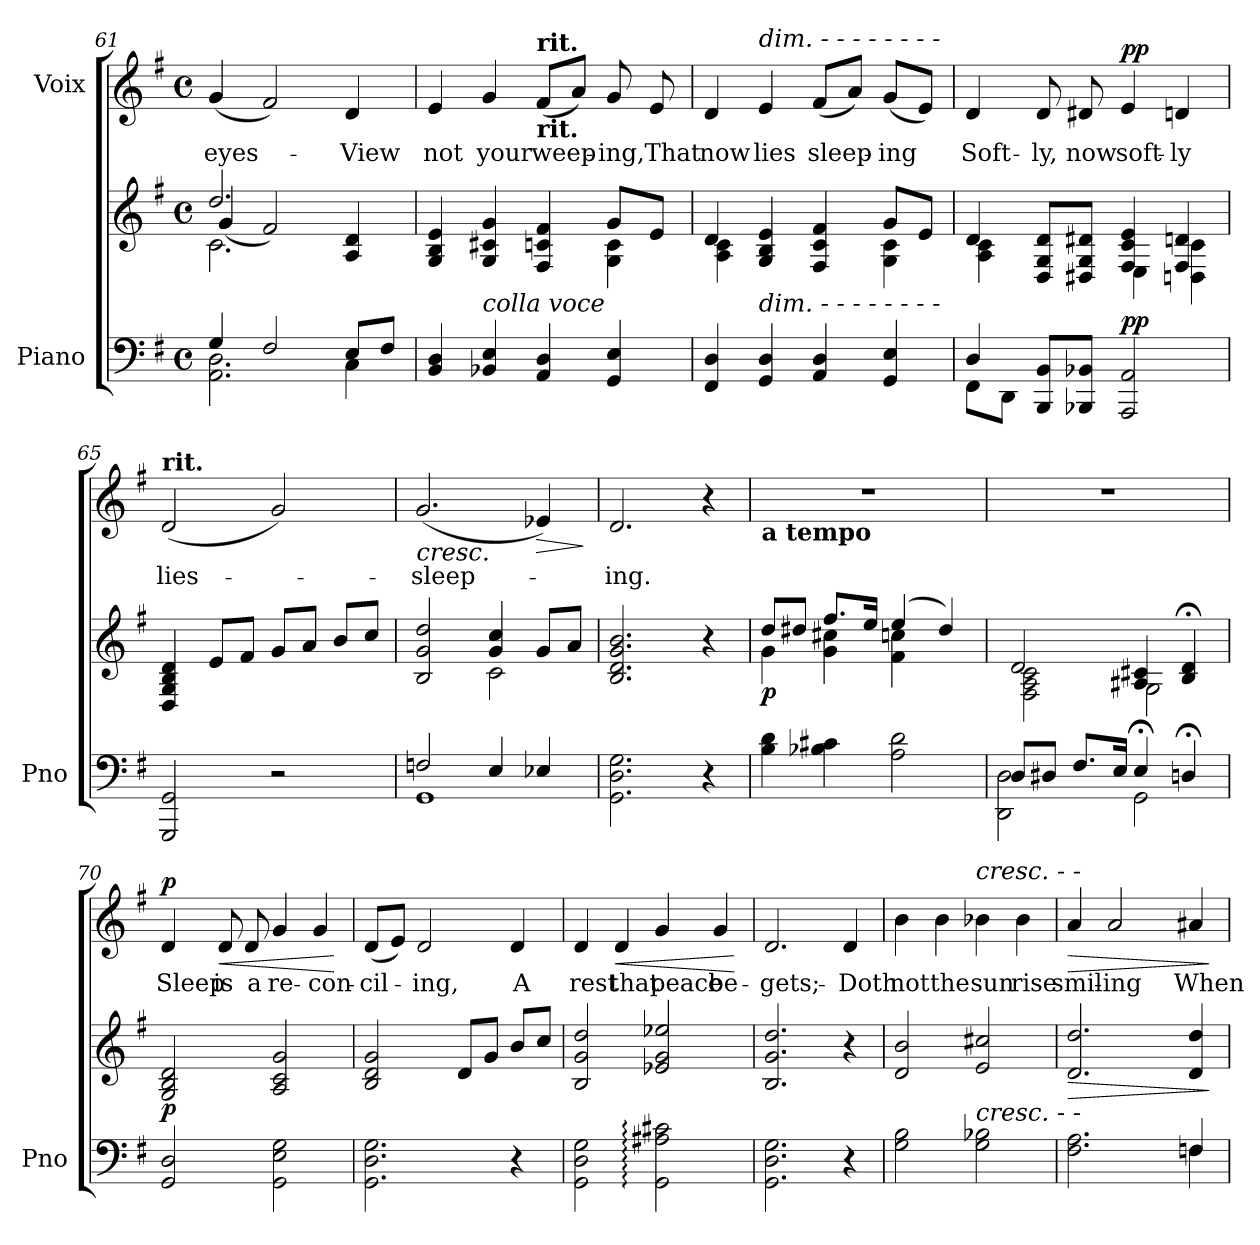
**kern	**kern	**dynam	**kern	**text	**dynam
*part2	*part2	*part2	*part1	*part1	*part1
*staff3	*staff2	*staff2/3	*staff1	*staff1	*staff1
*I"Piano	*	*	*I"Voix	*	*
*I'Pno	*	*	*	*	*
*clefF4	*clefG2	*	*clefG2	*	*
*k[f#]	*k[f#]	*	*k[f#]	*	*
*M4/4	*M4/4	*	*M4/4	*	*
*met(c)	*met(c)	*	*met(c)	*	*
=61	=61	=61	=61	=61	=61
*^	*^	*	*	*	*
*	*^	*	*^	*	*	*	*
4G/	2.ryy	2.AA\ 2.D\	2.dd/	(4g/	2.c\	.	(4g/	eyes-	.
2F#/	.	.	.	2f#/)	.	.	2f#/)	.	.
4rAyy	8E/L	4C\	4ryy	4A/ 4d/	4ryy	.	4d/	View	.
.	8F#/J	.	.	.	.	.	.	.	.
*v	*v	*v	*	*	*	*	*	*	*
!!LO:LB:g=z
=62	=62	=62	=62	=62	=62	=62	=62
4BB/ 4D/	2.ryy	4G/ 4B/ 4e/	2.ryy	.	4e/	not	.
!LO:TX:a:i:t=colla voce	!	!	!	!	!	!	!
4BB-X/ 4E/	.	4G/ 4c#X/ 4g/	.	.	4g/	your	.
!	!	!	!	!	!LO:TX:b:B:t=rit.	!	!
!	!	!	!	!	!LO:TX:a:B:t=rit.	!	!
4AA/ 4D/	.	4F#/ 4cn/ 4f#/	.	.	(8f#/L	weep-	.
.	.	.	.	.	8a/J)	.	.
4GG/ 4E/	8g/L	4ryy	4G\ 4c\	.	8g/	-ing,	.
.	8e/J	.	.	.	8e/	That	.
*	*	*v	*v	*	*	*	*
=63	=63	=63	=63	=63	=63	=63
4FF#/ 4D/	4d/	4A\ 4c\	.	4d/	now	.
!	!	!	!	!LO:TX:a:i:t=dim.     -     -     -     -     -     -     -     -	!	!
!	!LO:TX:b:i:t=dim.     -     -     -     -     -     -     -     -	!	!	!	!	!
4GG/ 4D/	4G/ 4B/ 4e/	2ryy	.	4e/	lies	.
4AA/ 4D/	4F#/ 4c/ 4f#/	.	.	(8f#/L	sleep-	.
.	.	.	.	8a/J)	.	.
4GG/ 4E/	8g/L	4G\ 4c\	.	(8g/L	-ing	.
.	8e/J	.	.	8e/J)	.	.
=64	=64	=64	=64	=64	=64	=64
*^	*	*	*	*	*	*
4D/	8FF#\L	4d/	4A\ 4c\	.	4d/	Soft-	.
.	8DD\J	.	.	.	.	.	.
4rFyy	8BBB/ 8BB/L	8D/ 8G/ 8d/L	4ryy	.	8d/	-ly,	.
.	8BBB-X/ 8BB-X/J	8D#X/ 8G/ 8d#X/J	.	.	8d#X/	now	.
!	!	!	!	!LO:DY:a=2	!	!	!LO:DY:a
2AAA/ 2AA/	2ryy	4F#/ 4c/ 4e/	4E\	pp	4e/	soft-	pp
.	.	4F#/ 4dn/	4Dn\ 4c\	.	4dn/	-ly	.
*v	*v	*	*	*	*	*	*
=65	=65	=65	=65	=65	=65	=65
!	!	!	!	!LO:TX:a:B:t=rit.	!	!
*	*v	*v	*	*	*	*
2GGG/ 2GG/	4D/ 4G/ 4B/ 4d/	.	(2d/	lies-	.
.	8e/L	.	.	.	.
.	8f#/J	.	.	.	.
2r	8g/L	.	2g/)	.	.
.	8a/J	.	.	.	.
.	8b/L	.	.	.	.
.	8cc/J	.	.	.	.
!!LO:PB:g=z
=66	=66	=66	=66	=66	=66
*^	*^	*	*	*	*
*	*^	*	*	*	*	*	*
!	!	!	!	!	!	!	!	!LO:HP:b
2rcyy	2Fn/	1GG	2B/ 2g/ 2dd/	2ryy	.	(2.g/	-sleep-	<
4E/	2ryy	.	4g/ 4cc/	2c\	.	.	.	.
!	!	!	!	!	!	!	!	!LO:HP:b
4E-X/	.	.	8g/L	.	.	4e-X/)	.	>
.	.	.	8a/J	.	.	.	.	.
*v	*v	*v	*	*	*	*	*	*
*	*v	*v	*	*	*	*
.	.	.	.	.	[ ]
=67	=67	=67	=67	=67	=67
2.GG\ 2.D\ 2.G\	2.B/ 2.d/ 2.g/ 2.b/	.	2.d/	-ing.	.
4r	4r	.	4r	.	.
=68	=68	=68	=68	=68	=68
*	*^	*	*	*	*
!	!	!	!	!LO:TX:b:B:t=a tempo	!	!
!	!	!	!LO:DY:b	!	!	!
4B\ 4d\	8dd/L	4g\	p	1r	.	.
.	8dd#X/J	.	.	.	.	.
4B-X\ 4c#X\	8.ff#/L	4g\ 4cc#X\	.	.	.	.
.	16ee/Jk	.	.	.	.	.
2A\ 2d\	(4ee/	4f#\ 4ccn\	.	.	.	.
.	4dd#/)	4ryy	.	.	.	.
=69	=69	=69	=69	=69	=69	=69
*^	*	*	*	*	*	*
!	!	!	!	!LO:DY:b	!	!	!
8D/L	2DD\ 2D\	2d/	2F#\ 2A\ 2c\	other-dynamics	1r	.	.
8D#X/J	.	.	.	.	.	.	.
8.F#/L	.	.	.	.	.	.	.
16E/Jk	.	.	.	.	.	.	.
4E;</	2GG\	4A#X/ 4c#X/	2G\	.	.	.	.
4Dn;</	.	4B/;< 4d/;<	.	.	.	.	.
*v	*v	*	*	*	*	*	*
*	*v	*v	*	*	*	*
!!LO:LB:g=z
=70	=70	=70	=70	=70	=70
*	*	*	*MM108	*	*
!	!	!LO:DY:b	!	!	!LO:DY:a
2GG/ 2D/	2G/ 2B/ 2d/	p	4d/	Sleep	p
!	!	!	!	!	!LO:HP:b
.	.	.	8d/	is	<
.	.	.	8d/	a	.
2GG\ 2E\ 2G\	2A/ 2c/ 2g/	.	4g/	re-	.
.	.	.	4g/	-con-	.
.	.	.	.	.	[
=71	=71	=71	=71	=71	=71
2.GG\ 2.D\ 2.G\	2B/ 2d/ 2g/	.	(8d/L	-cil-	.
.	.	.	8e/J)	.	.
.	.	.	2d/	-ing,	.
.	8d/L	.	.	.	.
.	8g/J	.	.	.	.
4r	8b/L	.	4d/	A	.
.	8cc/J	.	.	.	.
=72	=72	=72	=72	=72	=72
2GG\ 2D\ 2G\	2B/ 2g/ 2dd/	.	4d/	rest	.
!	!	!	!	!	!LO:HP:b
.	.	.	4d/	that	<
2GG\: 2A#X\: 2c#X\:	2e-X/ 2g/ 2ee-X/	.	4g/	peace	.
.	.	.	4g/	be-	.
.	.	.	.	.	[
=73	=73	=73	=73	=73	=73
2.GG\ 2.D\ 2.G\	2.B/ 2.g/ 2.dd/	.	2.d/	-gets;-	.
4r	4r	.	4d/	-Doth	.
=74	=74	=74	=74	=74	=74
2G\ 2B\	2d/ 2b/	.	4b\	not	.
.	.	.	4b\	the	.
!	!	!	!LO:TX:a:i:t=cresc.     -     -	!	!
!LO:TX:a:i:t=cresc.     -     -	!	!	!	!	!
2G\ 2B-X\	2e/ 2cc#X/	.	4b-X\	sun	.
.	.	.	4b-\	rise	.
=75	=75	=75	=75	=75	=75
*^	*	*	*	*	*
!	!	!	!LO:HP:b	!	!	!LO:HP:b
2rFyy	2.F#\ 2.A\	2.d/ 2.dd/	>	4a/	smil-	>
.	.	.	.	2a/	-ing	.
4rFyy	.	.	.	.	.	.
4Fn/	4F\	4d/ 4dd/	.	4a#X/	When	.
*v	*v	*	*	*	*	*
.	.	]	.	.	]
=	=	=	=	=	=
*-	*-	*-	*-	*-	*-
